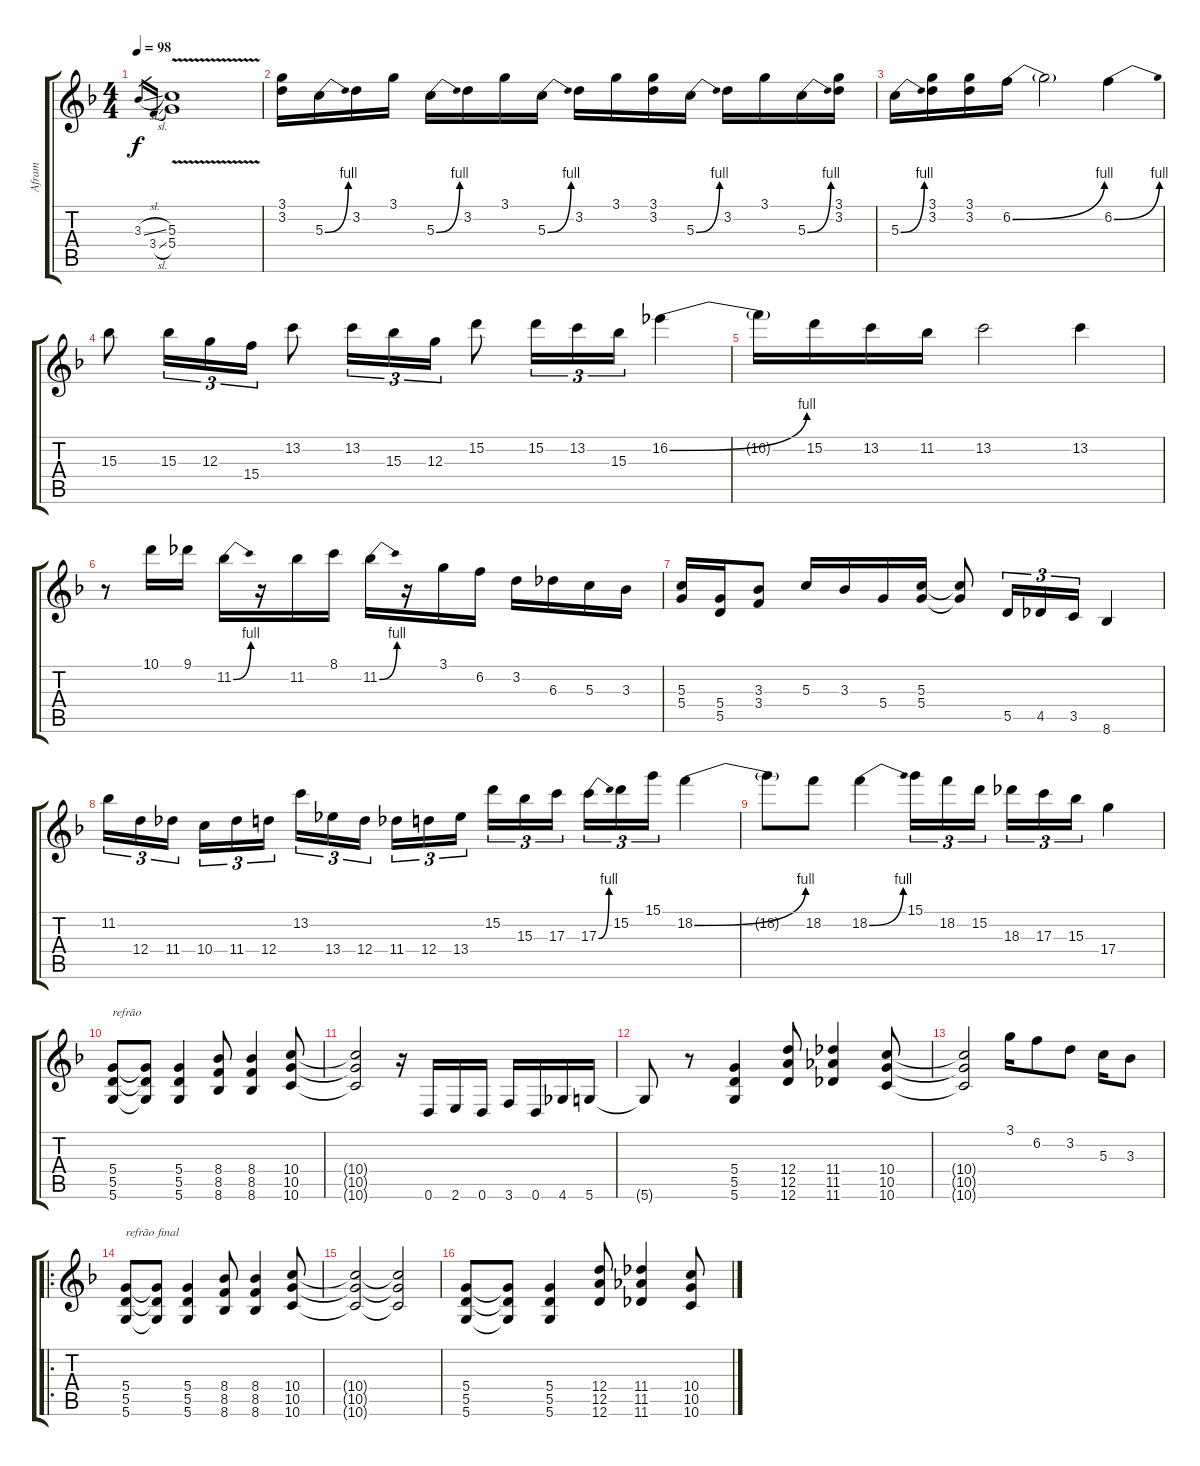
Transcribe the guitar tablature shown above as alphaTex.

\track ("Afram" "Afram") {instrument distortionguitar}
\staff {score tabs}
\tuning (E4 B3 G3 D3 A2 D2) {hide}
\ts (4 4)
\tempo 98
\clef g2
\ks dminor
3.3{sl}.16{gr dy f} 3.4{sl}.16{gr} (5.3 5.4{v}).1 |
(3.1 3.2).16 5.3{be (bend 0 0 60 4)}.16 3.2.16 3.1.16 5.3{be (bend 0 0 60 4)}.16 3.2.16 3.1.16 5.3{be (bend 0 0 60 4)}.16 3.2.16 3.1.16 (3.1 3.2).16 5.3{be (bend 0 0 60 4)}.16 3.2.16 3.1.16 5.3{be (bend 0 0 60 4)}.16 (3.1 3.2).16 |
5.3{be (bend 0 0 60 4)}.16 (3.1 3.2).16 (3.1 3.2).16 6.2{be (bend 0 0 60 4)}.16 6.2{t}.2 6.2{be (bend 0 0 60 4)}.4 |
15.3.8 15.3.16{tu (3 2)} 12.3.16{tu (3 2)} 15.4.16{tu (3 2)} 13.2.8 13.2.16{tu (3 2)} 15.3.16{tu (3 2)} 12.3.16{tu (3 2)} 15.2.8 15.2.16{tu (3 2)} 13.2.16{tu (3 2)} 15.3.16{tu (3 2)} 16.2{be (bend 0 0 60 4)}.4 |
16.2{t}.16 15.2.16 13.2.16 11.2.16 13.2.2 13.2.4 |
r.8 10.1.16 9.1.16 11.2{be (bend 0 0 60 4)}.16 r.16 11.2.16 8.1.16 11.2{be (bend 0 0 60 4)}.16 r.16 3.1.16 6.2.16 3.2.16 6.3.16 5.3.16 3.3.16 |
(5.3 5.4).16 (5.4 5.5).16 (3.3 3.4).8 5.3.16 3.3.16 5.4.16 (5.3 5.4).16 (5.3{t} 5.4{t}).8 5.5.16{tu (3 2)} 4.5.16{tu (3 2)} 3.5.16{tu (3 2)} 8.6.4 |
11.2.16{tu (3 2)} 12.4.16{tu (3 2)} 11.4.16{tu (3 2)} 10.4.16{tu (3 2)} 11.4.16{tu (3 2)} 12.4.16{tu (3 2)} 13.2.16{tu (3 2)} 13.4.16{tu (3 2)} 12.4.16{tu (3 2)} 11.4.16{tu (3 2)} 12.4.16{tu (3 2)} 13.4.16{tu (3 2)} 15.2.16{tu (3 2)} 15.3.16{tu (3 2)} 17.3.16{tu (3 2)} 17.3{be (bend 0 0 60 4)}.16{tu (3 2)} 15.2.16{tu (3 2)} 15.1.16{tu (3 2)} 18.2{be (bend 0 0 60 4)}.4 |
18.2{t}.8 18.2.8 18.2{be (bend 0 0 60 4)}.4 15.1.16{tu (3 2)} 18.2.16{tu (3 2)} 15.2.16{tu (3 2)} 18.3.16{tu (3 2)} 17.3.16{tu (3 2)} 15.3.16{tu (3 2)} 17.4.4 |
(5.4 5.5 5.6).8{txt "refrão"} (5.4{t} 5.5{t} 5.6{t}).8 (5.4 5.5 5.6).4 (8.4 8.5 8.6).8 (8.4 8.5 8.6).4 (10.4 10.5 10.6).8 |
(10.4{t} 10.5{t} 10.6{t}).2 r.16 0.6.16 2.6.16 0.6.16 3.6.16 0.6.16 4.6.16 5.6.16 |
5.6{t}.8 r.8 (5.4 5.5 5.6).4 (12.4 12.5 12.6).8 (11.4 11.5 11.6).4 (10.4 10.5 10.6).8 |
(10.4{t} 10.5{t} 10.6{t}).2 3.1.16 6.2.8 3.2.8 5.3.16 3.3.8 |
\ro
(5.4 5.5 5.6).8{txt "refrão final"} (5.4{t} 5.5{t} 5.6{t}).8 (5.4 5.5 5.6).4 (8.4 8.5 8.6).8 (8.4 8.5 8.6).4 (10.4 10.5 10.6).8 |
(10.4{t} 10.5{t} 10.6{t}).2 (10.4{t} 10.5{t} 10.6{t}).2 |
(5.4 5.5 5.6).8 (5.4{t} 5.5{t} 5.6{t}).8 (5.4 5.5 5.6).4 (12.4 12.5 12.6).8 (11.4 11.5 11.6).4 (10.4 10.5 10.6).8
